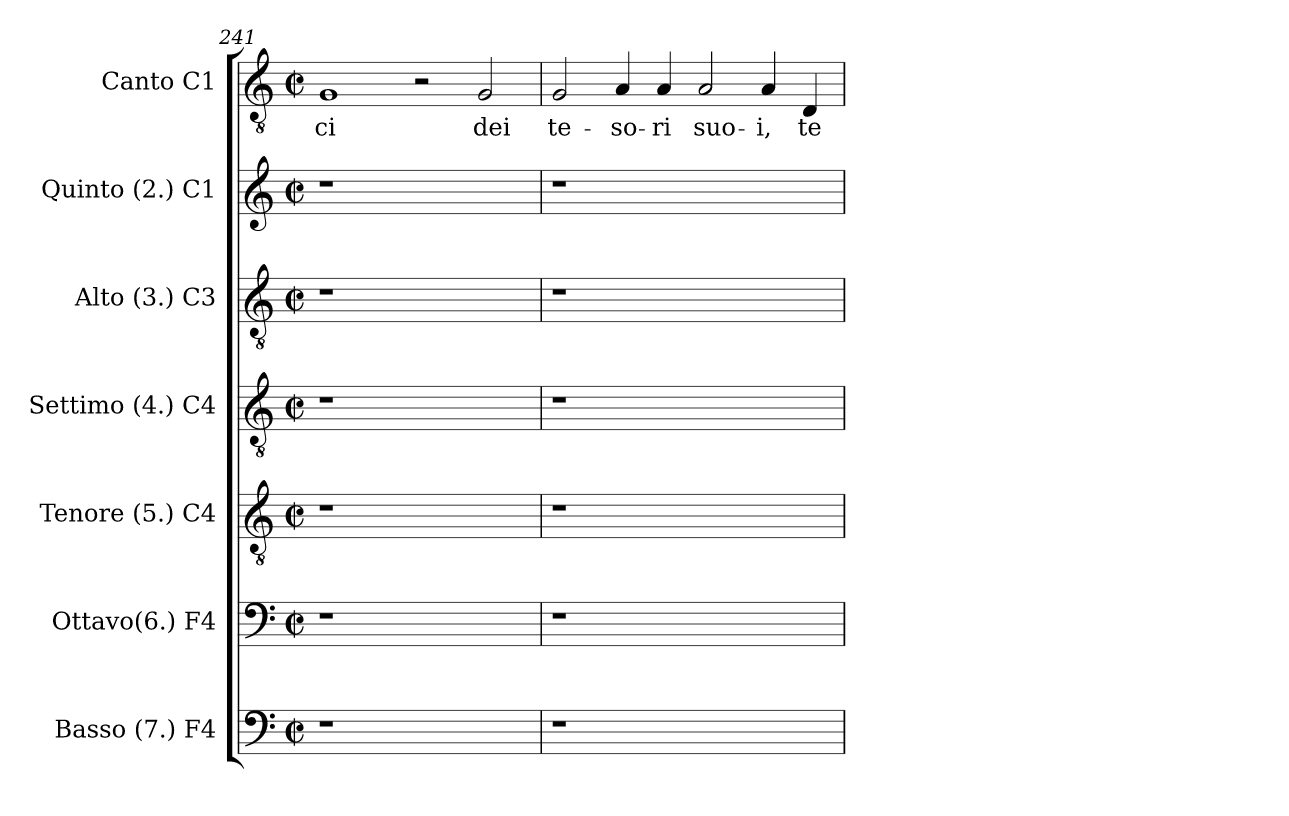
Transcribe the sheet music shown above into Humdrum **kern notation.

**kern	**kern	**kern	**kern	**kern	**kern	**kern	**text
*part7	*part6	*part5	*part4	*part3	*part2	*part1	*part1
*staff7	*staff6	*staff5	*staff4	*staff3	*staff2	*staff1	*staff1
*I"Basso (7.)  F4	*I"Ottavo(6.)  F4	*I"Tenore (5.)  C4	*I"Settimo (4.)  C4	*I"Alto (3.)  C3	*I"Quinto (2.)  C1	*I"Canto  C1	*
*	*	*I'T	*	*I'A	*	*I'C	*
*clefF4	*clefF4	*clefGv2	*clefGv2	*clefGv2	*clefG2	*clefGv2	*
*k[]	*k[]	*k[]	*k[]	*k[]	*k[]	*k[]	*
*C:	*C:	*C:	*C:	*C:	*C:	*C:	*
*M2/2	*M2/2	*M2/2	*M2/2	*M2/2	*M2/2	*M2/2	*
*met(c|)	*met(c|)	*met(c|)	*met(c|)	*met(c|)	*met(c|)	*met(c|)	*
=241	=241	=241	=241	=241	=241	=241	=241
!	!	!	!	!	!	!	!LO:LY:b:cj
1r	1r	1r	1r	1r	1r	1G	-ci
1ryy	1ryy	1ryy	1ryy	1ryy	1ryy	2r	.
!	!	!	!	!	!	!	!LO:LY:b:cj
.	.	.	.	.	.	2G/	dei
=242	=242	=242	=242	=242	=242	=242	=242
!	!	!	!	!	!	!	!LO:LY:b:cj
1r	1r	1r	1r	1r	1r	2G/	te-
!	!	!	!	!	!	!	!LO:LY:b:cj
.	.	.	.	.	.	4A/	-so-
!	!	!	!	!	!	!	!LO:LY:b:cj
.	.	.	.	.	.	4A/	-ri
!	!	!	!	!	!	!	!LO:LY:b:cj
1ryy	1ryy	1ryy	1ryy	1ryy	1ryy	2A/	suo-
!	!	!	!	!	!	!	!LO:LY:b:cj
.	.	.	.	.	.	4A/	-i,
!	!	!	!	!	!	!	!LO:LY:b:cj
.	.	.	.	.	.	4D/	te-
=	=	=	=	=	=	=	=
*-	*-	*-	*-	*-	*-	*-	*-
